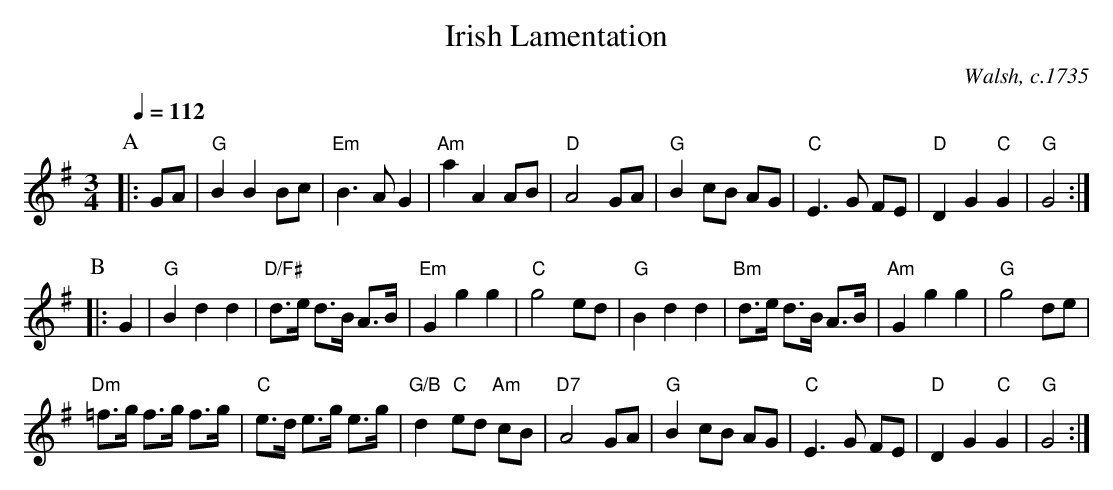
X:1
T:Irish Lamentation
Q:1/4=112
C:Walsh, c.1735
M:3/4
L:1/8
K:G
P:A
|: GA | "G"B2 B2 Bc | "Em"B3 A G2 | "Am"a2 A2 AB | "D"A4 GA |\
"G"B2 cB AG | "C"E3 G FE | "D"D2 G2 "C"G2 | "G"G4 :|
P:B
|: G2 | "G"B2 d2 d2 | "D/F#"d>e d>B A>B | "Em"G2 g2 g2 | "C"g4 ed |\
"G"B2 d2 d2 | "Bm"d>e d>B A>B | "Am"G2 g2 g2 | "G"g4 de |
"Dm"=f>g f>g f>g | "C"e>d e>g e>g | "G/B"d2 "C"ed "Am"cB | "D7"A4 GA |\
"G"B2 cB AG | "C"E3 G FE | "D"D2 G2 "C"G2 | "G"G4 :|
